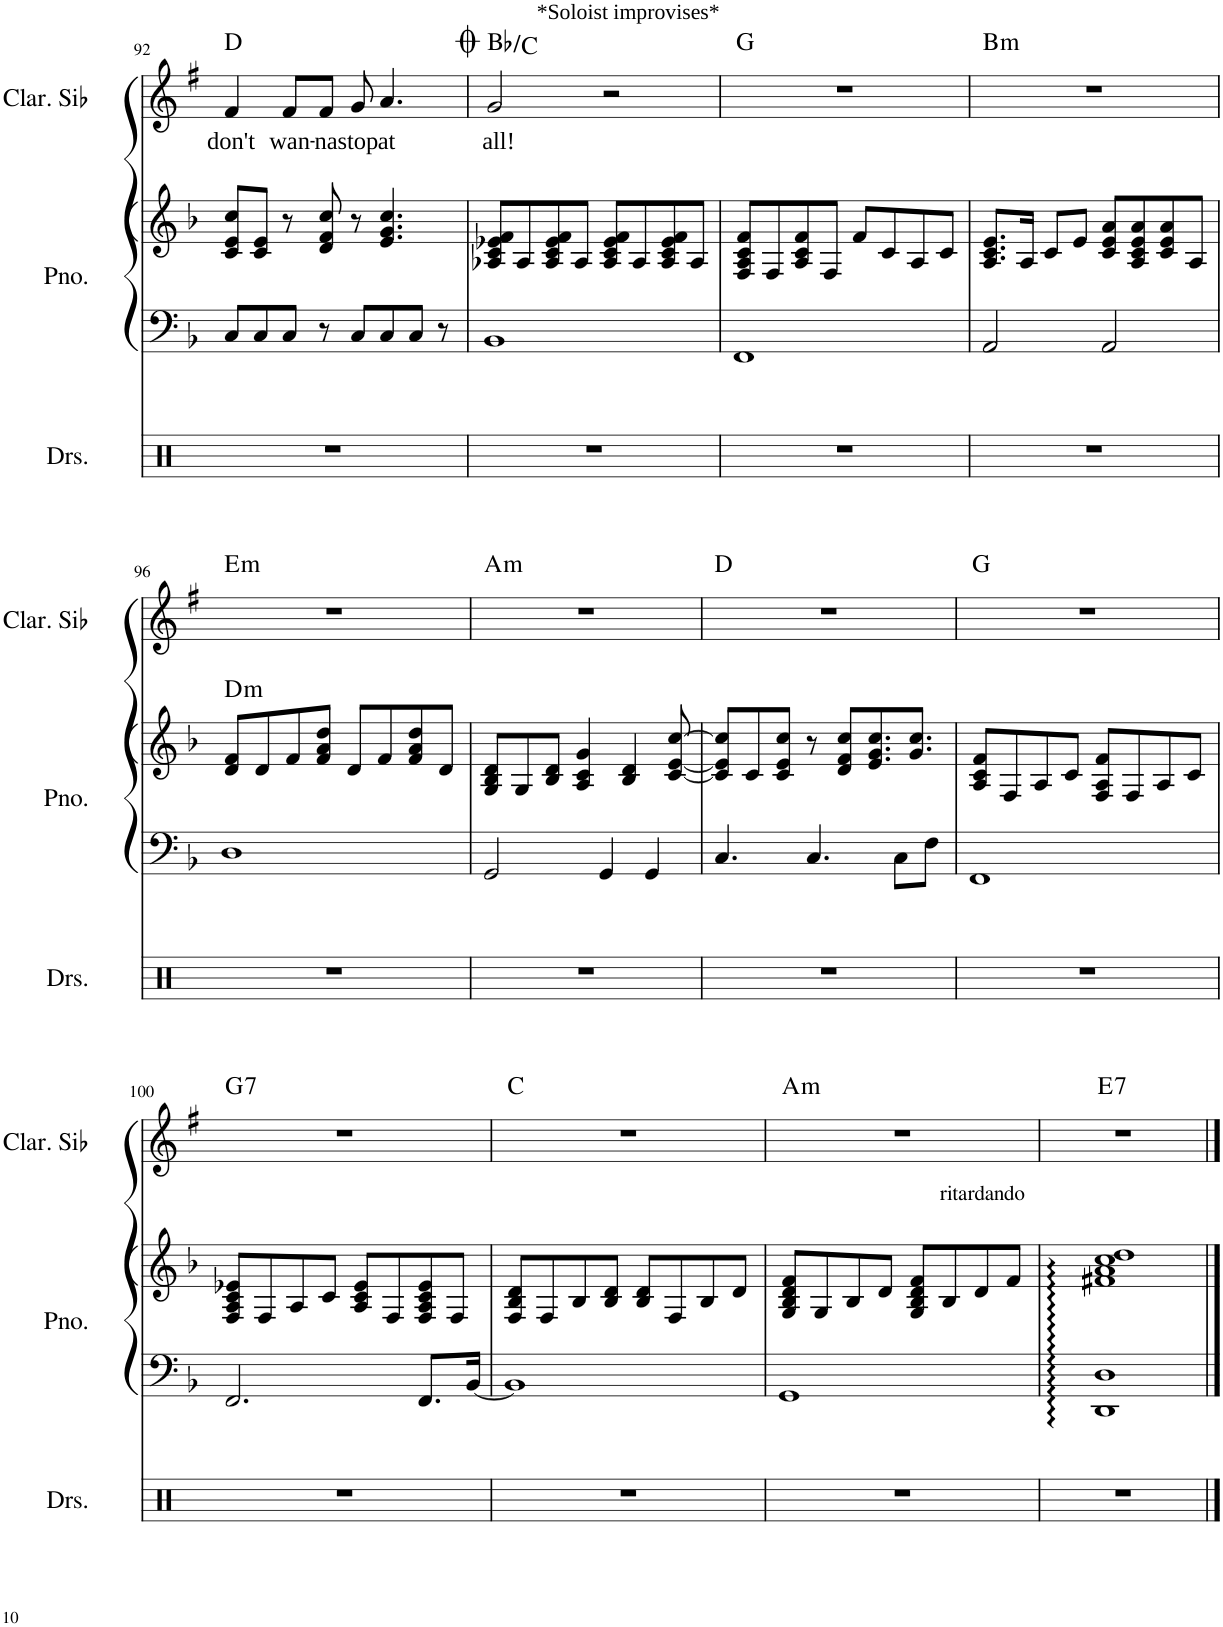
**kern	**kern	**kern	**harte	**kern	**text	**harte
*part3	*part2	*part2	*part2	*part1	*part1	*part1
*staff4	*staff3	*staff2	*	*staff1	*staff1	*
*I"Drumset	*I"Piano	*	*	*I"Clarinette en Sib	*	*
*I'Drs.	*I'Pno.	*	*	*I'Clar. Sib	*	*
!!LO:PB:g=z
*clefX	*clefF4	*clefG2	*	*clefG2	*	*
*	*	*	*	*Trd1c2	*	*
*k[]	*k[b-]	*k[b-]	*	*k[f#]	*	*
*M4/4	*M4/4	*M4/4	*	*M4/4	*	*
=92	=92	=92	=92	=92	=92	=92
!	!	!	!	!	!LO:LY:b	!
1r	8C/L	8c/ 8e/ 8cc/L	.	4f#/	don't	D:maj
.	8C/	8c/ 8e/J	.	.	.	.
!	!	!	!	!	!LO:LY:b	!
.	8C/J	8r	.	8f#/L	wan-	.
!	!	!	!	!	!LO:LY:b	!
.	8r	8d/ 8f/ 8cc/	.	8f#/J	-na	.
!	!	!	!	!	!LO:LY:b	!
.	8C/L	8r	.	8g/	stop	.
!	!	!	!	!	!LO:LY:b	!
.	8C/	4.e/ 4.g/ 4.cc/	.	4.a/	at	.
.	8C/J	.	.	.	.	.
.	8r	.	.	.	.	.
=93	=93	=93	=93	=93	=93	=93
!	!	!	!	!	!LO:LY:b	!
1r	1BB-	8A-X/ 8c/ 8e-X/ 8f/L	.	2g/	all!	Bb:maj/2
.	.	8A-/	.	.	.	.
.	.	8A-/ 8c/ 8e-/ 8f/	.	.	.	.
.	.	8A-/J	.	.	.	.
!	!	!	!	!LO:TX:a:t=*Soloist improvises*	!	!
.	.	8A-/ 8c/ 8e-/ 8f/L	.	2r	.	.
.	.	8A-/	.	.	.	.
.	.	8A-/ 8c/ 8e-/ 8f/	.	.	.	.
.	.	8A-/J	.	.	.	.
=94	=94	=94	=94	=94	=94	=94
1r	1FF	8F/ 8A/ 8c/ 8f/L	.	1r	.	G:maj
.	.	8F/	.	.	.	.
.	.	8A/ 8c/ 8f/	.	.	.	.
.	.	8F/J	.	.	.	.
.	.	8f/L	.	.	.	.
.	.	8c/	.	.	.	.
.	.	8A/	.	.	.	.
.	.	8c/J	.	.	.	.
=95	=95	=95	=95	=95	=95	=95
!	!	!	!	!	!	!LO:H:kt=m
1r	2AA/	8.A/ 8.c/ 8.e/L	.	1r	.	B:min
.	.	16A/Jk	.	.	.	.
.	.	8c/L	.	.	.	.
.	.	8e/J	.	.	.	.
.	2AA/	8c/ 8e/ 8a/L	.	.	.	.
.	.	8A/ 8c/ 8e/ 8a/	.	.	.	.
.	.	8c/ 8e/ 8a/	.	.	.	.
.	.	8A/J	.	.	.	.
!!LO:LB:g=z
=96	=96	=96	=96	=96	=96	=96
!	!	!	!LO:H:kt=m	!	!	!LO:H:kt=m
1r	1D	8d/ 8f/L	D:min	1r	.	E:min
.	.	8d/	.	.	.	.
.	.	8f/	.	.	.	.
.	.	8f/ 8a/ 8dd/J	.	.	.	.
.	.	8d/L	.	.	.	.
.	.	8f/	.	.	.	.
.	.	8f/ 8a/ 8dd/	.	.	.	.
.	.	8d/J	.	.	.	.
=97	=97	=97	=97	=97	=97	=97
!	!	!	!	!	!	!LO:H:kt=m
1r	2GG/	8G/ 8B-/ 8d/L	.	1r	.	A:min
.	.	8G/	.	.	.	.
.	.	8B-/ 8d/J	.	.	.	.
.	.	4A/ 4c/ 4g/	.	.	.	.
.	4GG/	.	.	.	.	.
.	.	4B-/ 4d/	.	.	.	.
.	4GG/	.	.	.	.	.
.	.	[8c/ [8e/ [8cc/	.	.	.	.
=98	=98	=98	=98	=98	=98	=98
1r	4.C/	8c/] 8e/] 8cc/]L	.	1r	.	D:maj
.	.	8c/	.	.	.	.
.	.	8c/ 8e/ 8cc/J	.	.	.	.
.	4.C/	8r	.	.	.	.
.	.	8d/ 8f/ 8cc/L	.	.	.	.
.	.	8.e/ 8.g/ 8.cc/	.	.	.	.
.	8C\L	.	.	.	.	.
.	.	8.g/ 8.cc/J	.	.	.	.
.	8F\J	.	.	.	.	.
=99	=99	=99	=99	=99	=99	=99
1r	1FF	8A/ 8c/ 8f/L	.	1r	.	G:maj
.	.	8F/	.	.	.	.
.	.	8A/	.	.	.	.
.	.	8c/J	.	.	.	.
.	.	8F/ 8A/ 8f/L	.	.	.	.
.	.	8F/	.	.	.	.
.	.	8A/	.	.	.	.
.	.	8c/J	.	.	.	.
!!LO:LB:g=z
=100	=100	=100	=100	=100	=100	=100
!	!	!	!	!	!	!LO:H:kt=7
1r	2.FF/	8F/ 8A/ 8c/ 8e-X/L	.	1r	.	G:7
.	.	8F/	.	.	.	.
.	.	8A/	.	.	.	.
.	.	8c/J	.	.	.	.
.	.	8A/ 8c/ 8e-/L	.	.	.	.
.	.	8F/	.	.	.	.
.	8.FF/L	8F/ 8A/ 8c/ 8e-/	.	.	.	.
.	.	8F/J	.	.	.	.
.	[16BB-/Jk	.	.	.	.	.
=101	=101	=101	=101	=101	=101	=101
1r	1BB-]	8F/ 8B-/ 8d/L	.	1r	.	C:maj
.	.	8F/	.	.	.	.
.	.	8B-/	.	.	.	.
.	.	8B-/ 8d/J	.	.	.	.
.	.	8B-/ 8d/L	.	.	.	.
.	.	8F/	.	.	.	.
.	.	8B-/	.	.	.	.
.	.	8d/J	.	.	.	.
=102	=102	=102	=102	=102	=102	=102
!	!	!	!	!	!	!LO:H:kt=m
1r	1GG	8G/ 8B-/ 8d/ 8f/L	.	1r	.	A:min
.	.	8G/	.	.	.	.
.	.	8B-/	.	.	.	.
.	.	8d/J	.	.	.	.
!	!	!LO:TX:a:t=ritardando	!	!	!	!
.	.	8G/ 8B-/ 8d/ 8f/L	.	.	.	.
.	.	8B-/	.	.	.	.
.	.	8d/	.	.	.	.
.	.	8f/J	.	.	.	.
=103	=103	=103	=103	=103	=103	=103
!	!	!	!	!	!	!LO:H:kt=7
1r	1DD: 1D:	1f#X 1a 1cc 1dd	.	1r	.	E:7
==	==	==	==	==	==	==
*-	*-	*-	*-	*-	*-	*-
